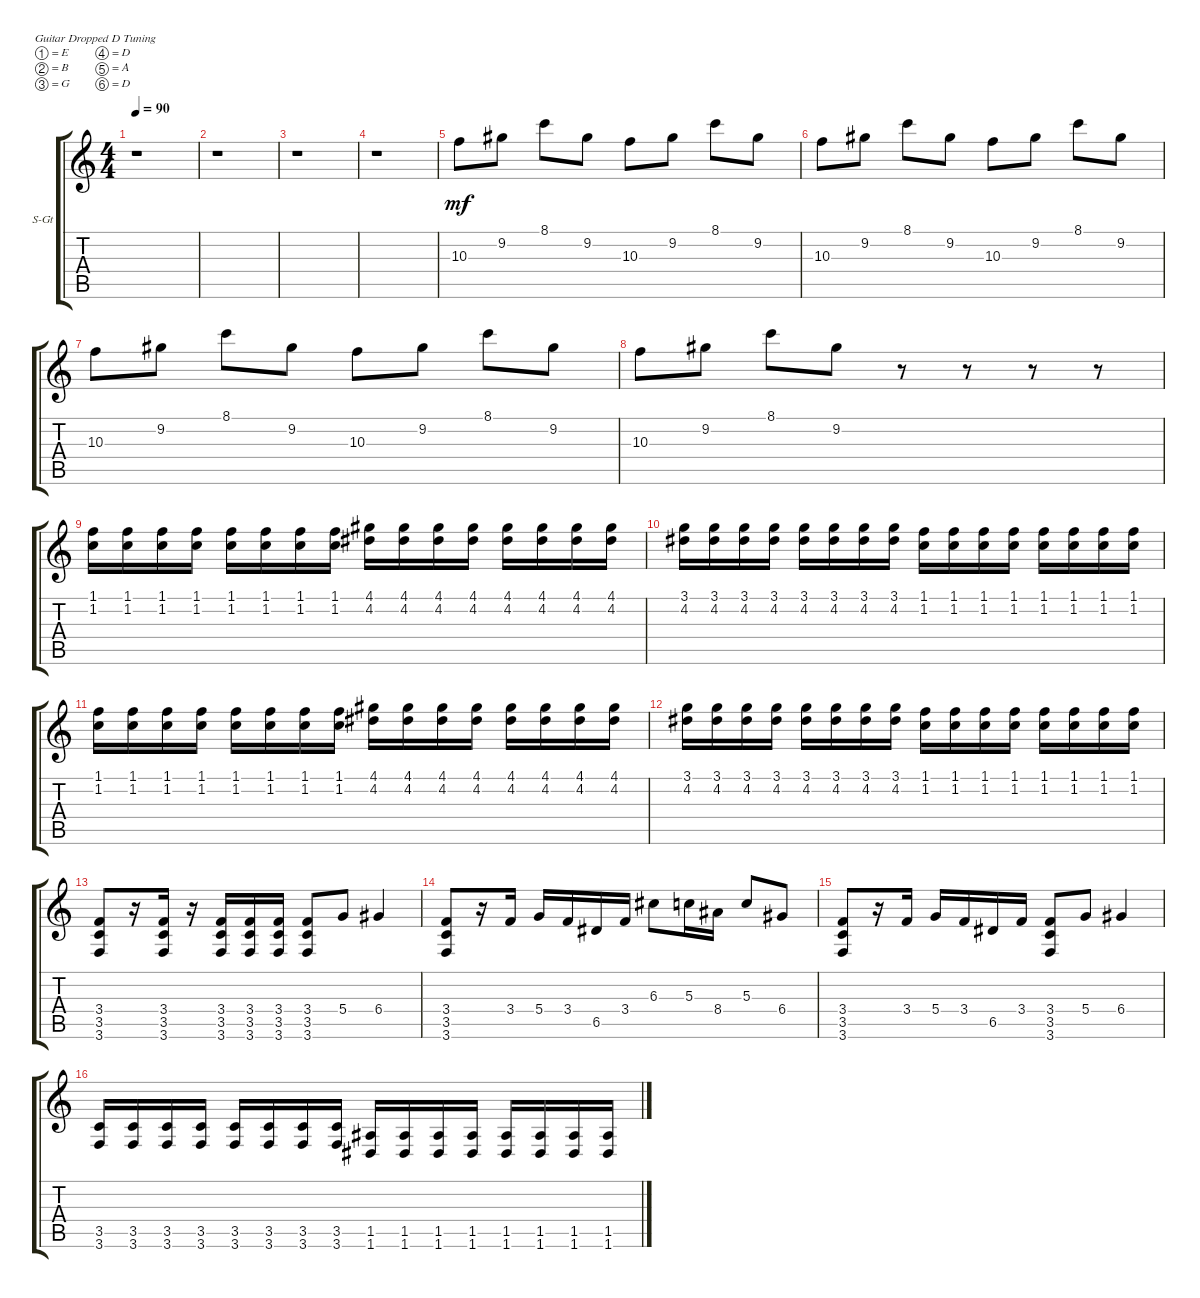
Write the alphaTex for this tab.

\defaultSystemsLayout 4
\bracketExtendMode groupsimilarinstruments
\firstSystemTrackNameOrientation horizontal
\otherSystemsTrackNameOrientation horizontal
\track ("Steel Guitar" "S-Gt") {instrument acousticguitarsteel}
\staff {score tabs}
\tuning (E4 B3 G3 D3 A2 D2)
\ts (4 4)
\tempo 90
\clef g2
\ks c
r.1{dy mf} |
r.1 |
r.1 |
r.1 |
10.3.8 9.2.8 8.1.8 9.2.8 10.3.8 9.2.8 8.1.8 9.2.8 |
10.3.8 9.2.8 8.1.8 9.2.8 10.3.8 9.2.8 8.1.8 9.2.8 |
10.3.8 9.2.8 8.1.8 9.2.8 10.3.8 9.2.8 8.1.8 9.2.8 |
10.3.8 9.2.8 8.1.8 9.2.8 r.8 r.8 r.8 r.8 |
(1.1 1.2).16 (1.1 1.2).16 (1.1 1.2).16 (1.1 1.2).16 (1.1 1.2).16 (1.1 1.2).16 (1.1 1.2).16 (1.1 1.2).16 (4.1 4.2).16 (4.1 4.2).16 (4.1 4.2).16 (4.1 4.2).16 (4.1 4.2).16 (4.1 4.2).16 (4.1 4.2).16 (4.1 4.2).16 |
(3.1 4.2).16 (3.1 4.2).16 (3.1 4.2).16 (3.1 4.2).16 (3.1 4.2).16 (3.1 4.2).16 (3.1 4.2).16 (3.1 4.2).16 (1.1 1.2).16 (1.1 1.2).16 (1.1 1.2).16 (1.1 1.2).16 (1.1 1.2).16 (1.1 1.2).16 (1.1 1.2).16 (1.1 1.2).16 |
(1.1 1.2).16 (1.1 1.2).16 (1.1 1.2).16 (1.1 1.2).16 (1.1 1.2).16 (1.1 1.2).16 (1.1 1.2).16 (1.1 1.2).16 (4.1 4.2).16 (4.1 4.2).16 (4.1 4.2).16 (4.1 4.2).16 (4.1 4.2).16 (4.1 4.2).16 (4.1 4.2).16 (4.1 4.2).16 |
(3.1 4.2).16 (3.1 4.2).16 (3.1 4.2).16 (3.1 4.2).16 (3.1 4.2).16 (3.1 4.2).16 (3.1 4.2).16 (3.1 4.2).16 (1.1 1.2).16 (1.1 1.2).16 (1.1 1.2).16 (1.1 1.2).16 (1.1 1.2).16 (1.1 1.2).16 (1.1 1.2).16 (1.1 1.2).16 |
(3.6 3.5 3.4).8 r.16 (3.6 3.5 3.4).16 r.16 (3.6 3.5 3.4).16 (3.4 3.5 3.6).16 (3.6 3.5 3.4).16 (3.5 3.6 3.4).8 5.4.8 6.4.4 |
(3.6 3.5 3.4).8 r.16 3.4.16 5.4.16 3.4.16 6.5.16 3.4.16 6.3.8 5.3.16 8.4.16 5.3.8 6.4.8 |
(3.6 3.5 3.4).8 r.16 3.4.16 5.4.16 3.4.16 6.5.16 3.4.16 (3.4 3.5 3.6).8 5.4.8 6.4.4 |
(3.6 3.5).16 (3.6 3.5).16 (3.6 3.5).16 (3.6 3.5).16 (3.6 3.5).16 (3.6 3.5).16 (3.6 3.5).16 (3.6 3.5).16 (1.6 1.5).16 (1.6 1.5).16 (1.6 1.5).16 (1.6 1.5).16 (1.6 1.5).16 (1.6 1.5).16 (1.6 1.5).16 (1.6 1.5).16
